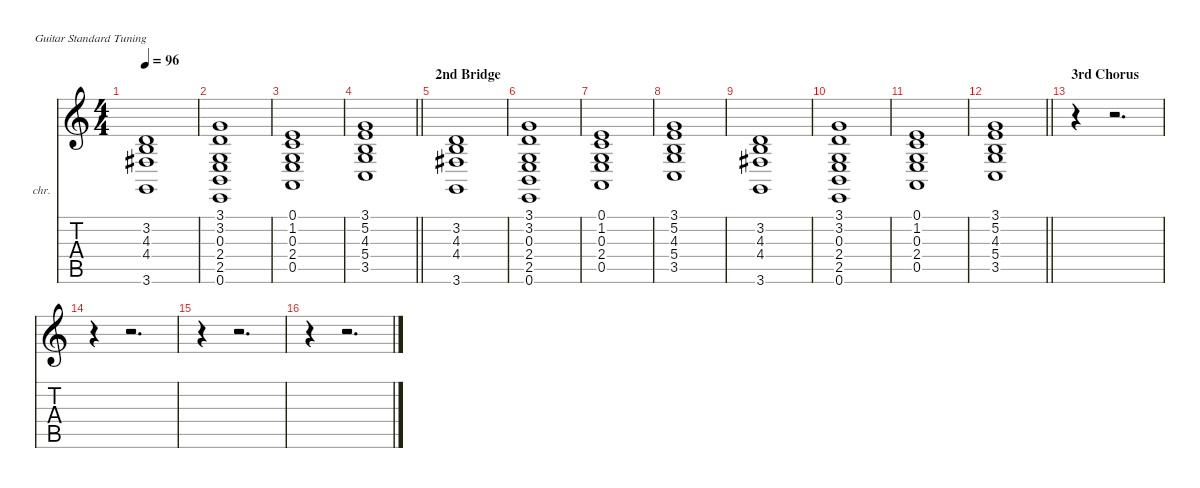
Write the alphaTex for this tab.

\defaultSystemsLayout 4
\hideDynamics
\bracketExtendMode nobrackets
\firstSystemTrackNameOrientation horizontal
\otherSystemsTrackNameOrientation horizontal
\track ("Keyboards" "chr.") {instrument choiraahs}
\staff {score tabs}
\tuning (E4 B3 G3 D3 A2 E2)
\ts (4 4)
\tempo 96
\clef g2
\ks c
(3.2 4.3 4.4{acc #} 3.6).1{dy f} |
(3.1 3.2 0.3 2.4 2.5 0.6).1 |
(0.1 1.2 0.3 2.4 0.5).1 |
\barLineRight lightlight
(3.1 5.2 4.3 5.4 3.5).1 |
\section ("" "2nd Bridge")
(3.2 4.3 4.4{acc #} 3.6).1 |
(3.1 3.2 0.3 2.4 2.5 0.6).1 |
(0.1 1.2 0.3 2.4 0.5).1 |
(3.1 5.2 4.3 5.4 3.5).1 |
(3.2 4.3 4.4{acc #} 3.6).1 |
(3.1 3.2 0.3 2.4 2.5 0.6).1 |
(0.1 1.2 0.3 2.4 0.5).1 |
\barLineRight lightlight
(3.1 5.2 4.3 5.4 3.5).1 |
\section ("" "3rd Chorus")
r.4 r.2{d} |
r.4 r.2{d} |
r.4 r.2{d} |
r.4 r.2{d}
